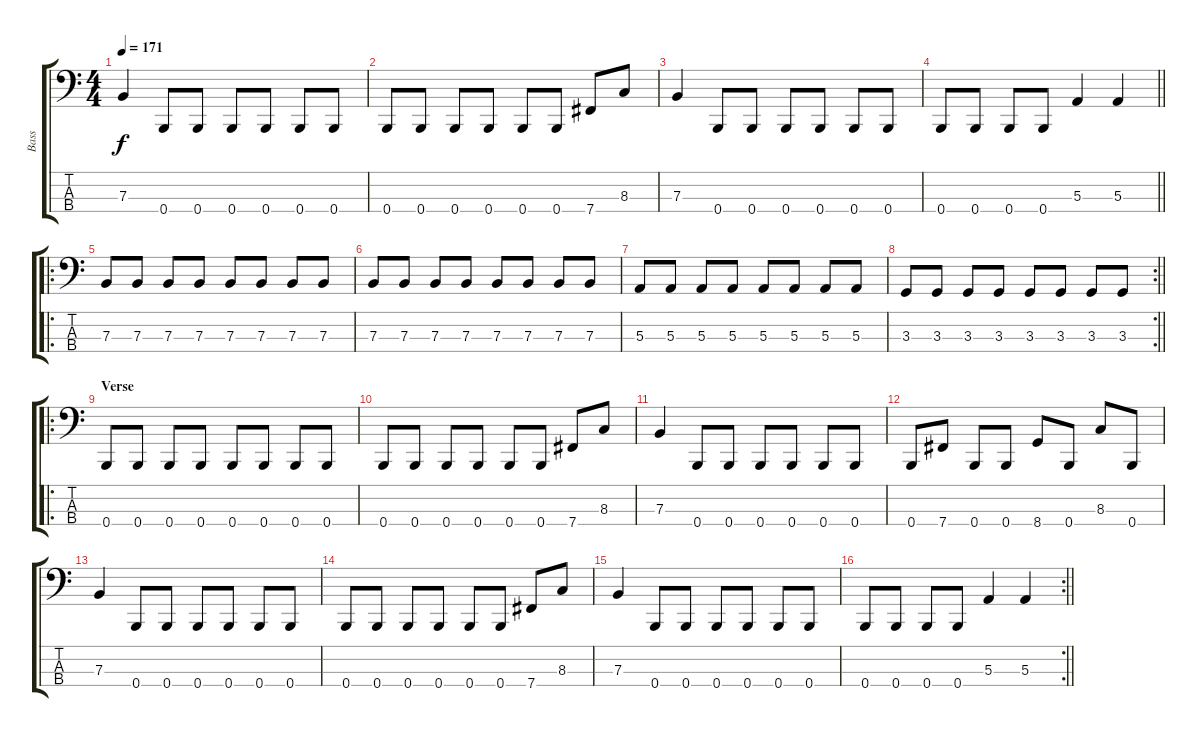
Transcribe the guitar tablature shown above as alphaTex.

\track ("Bass" "Bass") {instrument electricbassfinger}
\staff {score tabs}
\tuning (D2 A1 E1 B0) {hide}
\ts (4 4)
\tempo 171
\clef f4
\ks c
7.3.4{dy f} 0.4.8 0.4.8 0.4.8 0.4.8 0.4.8 0.4.8 |
0.4.8 0.4.8 0.4.8 0.4.8 0.4.8 0.4.8 7.4.8 8.3.8 |
7.3.4 0.4.8 0.4.8 0.4.8 0.4.8 0.4.8 0.4.8 |
\barLineRight lightlight
0.4.8 0.4.8 0.4.8 0.4.8 5.3.4 5.3.4 |
\ro
\section ("" "")
7.3.8 7.3.8 7.3.8 7.3.8 7.3.8 7.3.8 7.3.8 7.3.8 |
7.3.8 7.3.8 7.3.8 7.3.8 7.3.8 7.3.8 7.3.8 7.3.8 |
5.3.8 5.3.8 5.3.8 5.3.8 5.3.8 5.3.8 5.3.8 5.3.8 |
\rc 2
\barLineRight lightlight
3.3.8 3.3.8 3.3.8 3.3.8 3.3.8 3.3.8 3.3.8 3.3.8 |
\ro
\section ("" "Verse")
0.4.8 0.4.8 0.4.8 0.4.8 0.4.8 0.4.8 0.4.8 0.4.8 |
0.4.8 0.4.8 0.4.8 0.4.8 0.4.8 0.4.8 7.4.8 8.3.8 |
7.3.4 0.4.8 0.4.8 0.4.8 0.4.8 0.4.8 0.4.8 |
0.4.8 7.4.8 0.4.8 0.4.8 8.4.8 0.4.8 8.3.8 0.4.8 |
7.3.4 0.4.8 0.4.8 0.4.8 0.4.8 0.4.8 0.4.8 |
0.4.8 0.4.8 0.4.8 0.4.8 0.4.8 0.4.8 7.4.8 8.3.8 |
7.3.4 0.4.8 0.4.8 0.4.8 0.4.8 0.4.8 0.4.8 |
\rc 2
\barLineRight lightlight
0.4.8 0.4.8 0.4.8 0.4.8 5.3.4 5.3.4
